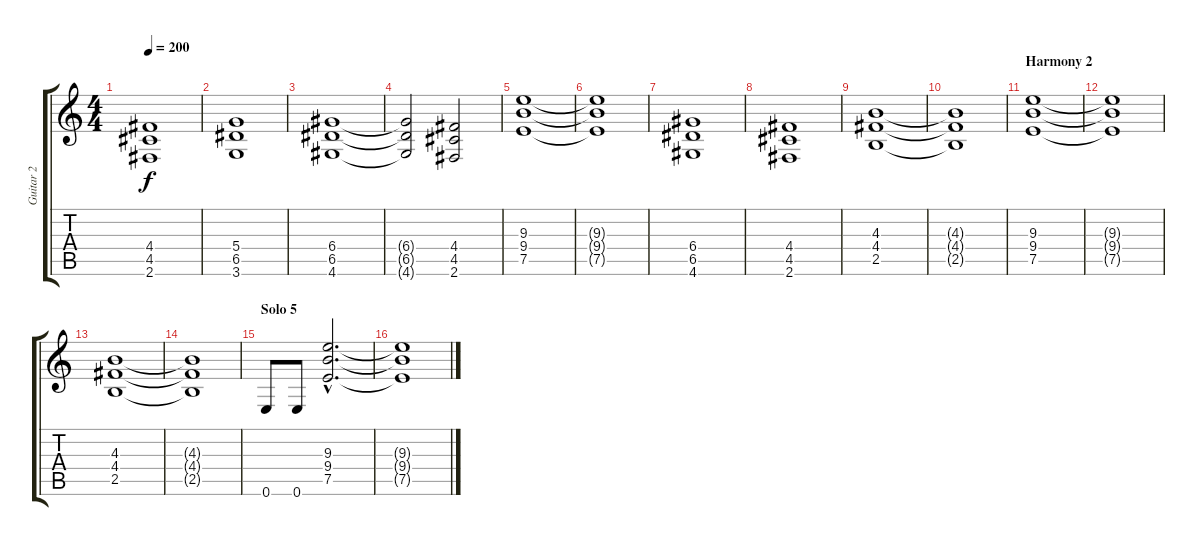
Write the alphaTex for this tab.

\track ("Guitar 2" "Guitar 2") {instrument distortionguitar}
\staff {score tabs}
\tuning (E4 B3 G3 D3 A2 E2) {hide}
\ts (4 4)
\tempo 200
\clef g2
\ks c
(4.4 4.5 2.6).1{dy f} |
(5.4 6.5 3.6).1 |
\section ("" "")
(6.4 6.5 4.6).1 |
(6.4{t} 6.5{t} 4.6{t}).2 (4.4 4.5 2.6).2 |
(9.3 9.4 7.5).1 |
(9.3{t} 9.4{t} 7.5{t}).1 |
(6.4 6.5 4.6).1 |
(4.4 4.5 2.6).1 |
(4.3 4.4 2.5).1 |
(4.3{t} 4.4{t} 2.5{t}).1 |
\section ("" "Harmony 2")
(9.3 9.4 7.5).1 |
(9.3{t} 9.4{t} 7.5{t}).1 |
(4.3 4.4 2.5).1 |
(4.3{t} 4.4{t} 2.5{t}).1 |
\section ("" "Solo 5")
0.6.8 0.6.8 (9.3{hac} 9.4{hac} 7.5{hac}).2{d} |
(9.3{t} 9.4{t} 7.5{t}).1
